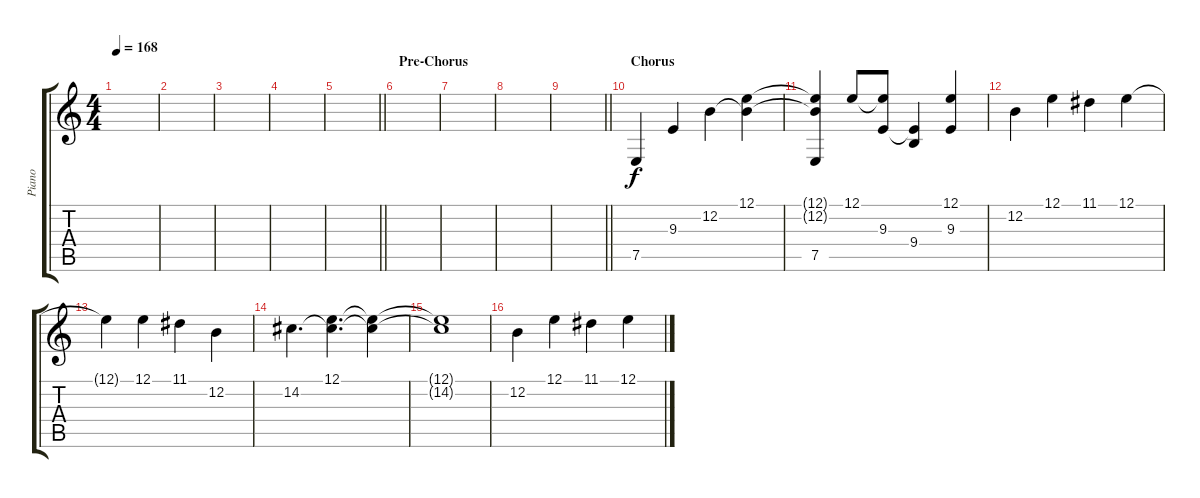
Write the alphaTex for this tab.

\track ("Piano" "Piano") {instrument acousticgrandpiano}
\staff {score tabs}
\tuning (E4 B3 G3 D3 A2 E2) {hide}
\ts (4 4)
\tempo 168
\clef g2
\ks c
|
|
|
|
\barLineRight lightlight
|
\section ("" "Pre-Chorus")
|
|
|
\barLineRight lightlight
|
\section ("" "Chorus")
7.5.4 9.3.4 12.2.4 (12.1 12.2{t}).4 |
(12.1{t} 12.2{t} 7.5).4 12.1.8 (12.1{t} 9.3).8 (9.3{t} 9.4).4 (12.1 9.3).4 |
12.2.4{volume 11} 12.1.4 11.1.4 12.1.4 |
12.1{t}.4 12.1.4 11.1.4 12.2.4 |
14.2.4{d volume 9} (12.1 14.2{t}).4{d} (12.1{t} 14.2{t}).4 |
(12.1{t} 14.2{t}).1 |
12.2.4{volume 11} 12.1.4 11.1.4 12.1.4
